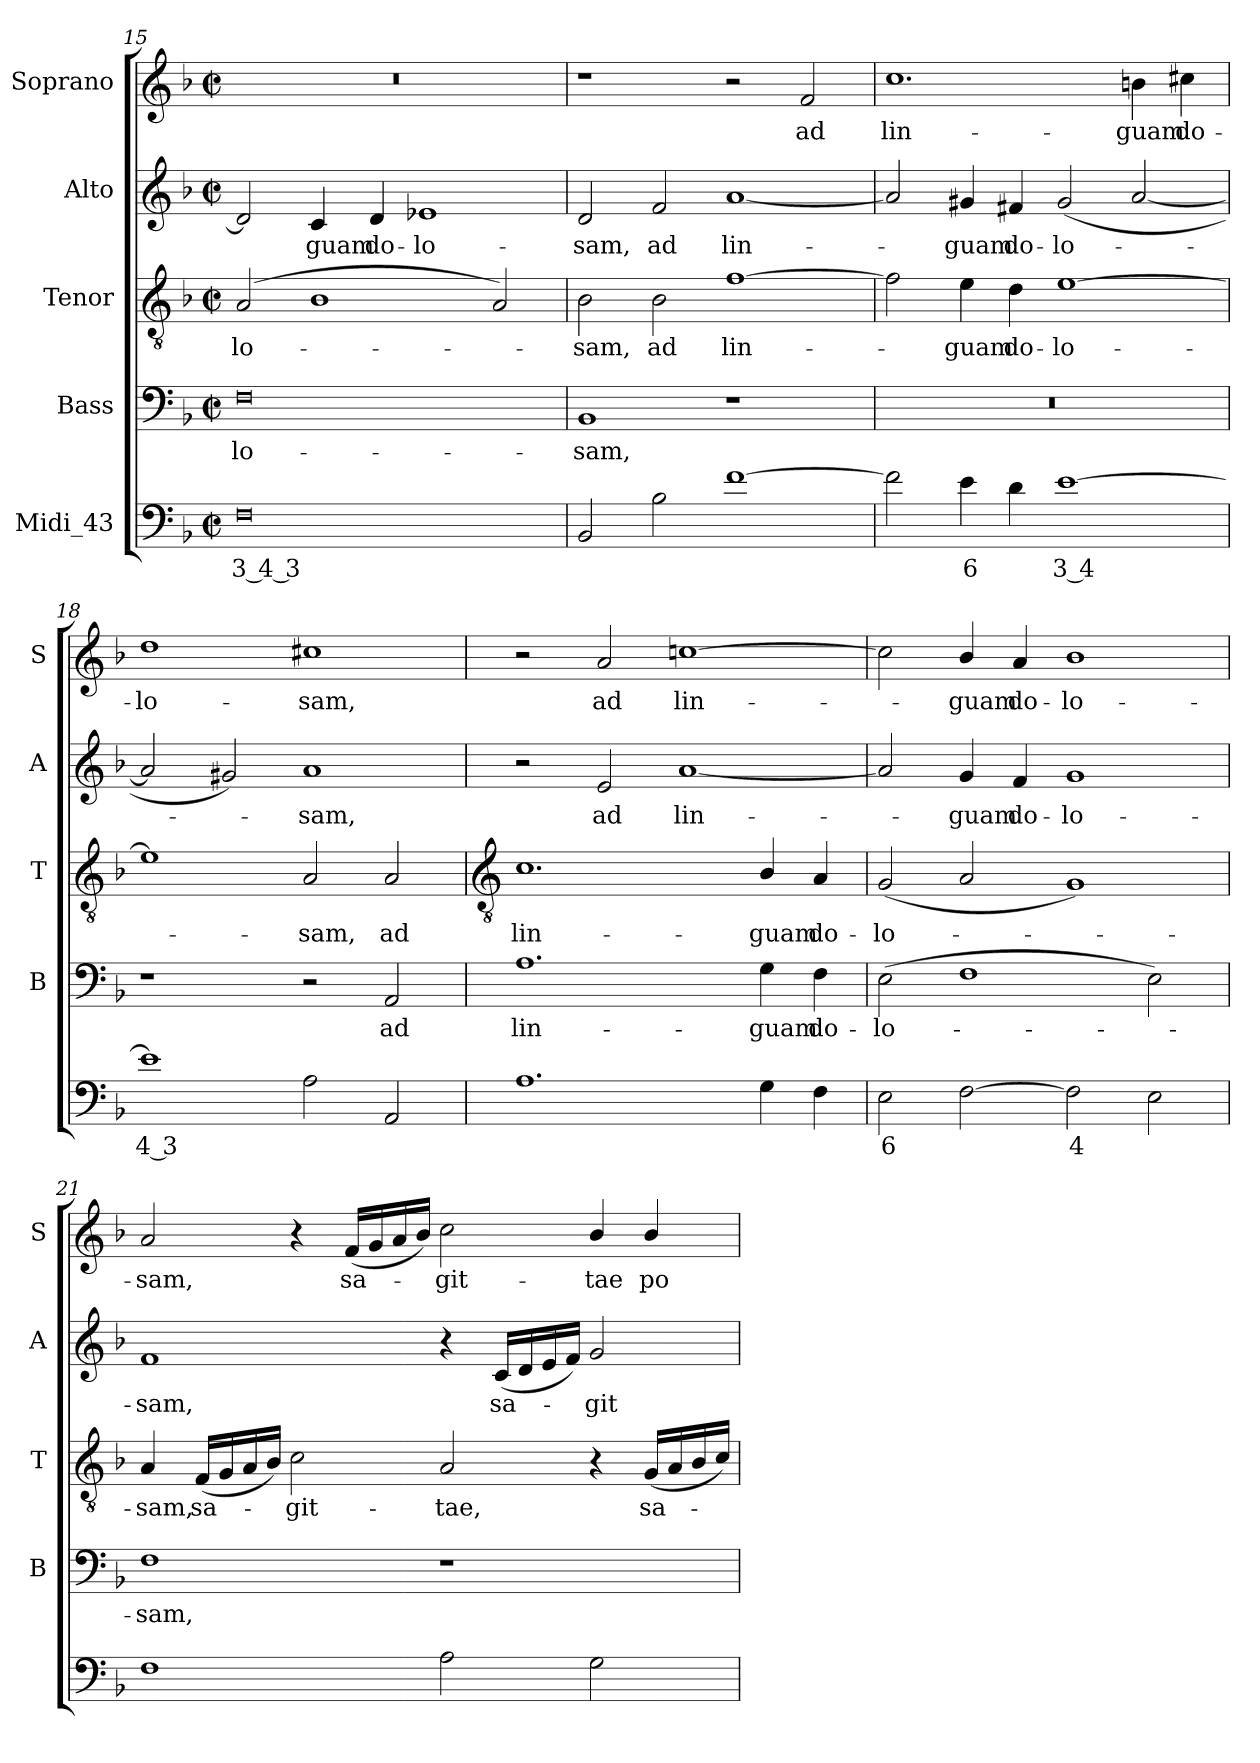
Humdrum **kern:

**kern	**text	**kern	**text	**kern	**text	**kern	**text	**kern	**text
*part5	*part5	*part4	*part4	*part3	*part3	*part2	*part2	*part1	*part1
*staff5	*staff5	*staff4	*staff4	*staff3	*staff3	*staff2	*staff2	*staff1	*staff1
*I"Midi_43	*	*I"Bass	*	*I"Tenor	*	*I"Alto	*	*I"Soprano	*
*	*	*I'B	*	*I'T	*	*I'A	*	*I'S	*
*clefF4	*	*clefF4	*	*clefGv2	*	*clefG2	*	*clefG2	*
*k[b-]	*	*k[b-]	*	*k[b-]	*	*k[b-]	*	*k[b-]	*
*F:	*	*F:	*	*F:	*	*F:	*	*F:	*
*M4/2	*	*M4/2	*	*M4/2	*	*M4/2	*	*M4/2	*
*met(c|)	*	*met(c|)	*	*met(c|)	*	*met(c|)	*	*met(c|)	*
=15	=15	=15	=15	=15	=15	=15	=15	=15	=15
!	!LO:LY:b	!	!LO:LY:b	!	!LO:LY:b	!	!	!	!
0F	3 4 3	0F	-lo-	(<2A	-lo-	2d]	.	0r	.
!	!	!	!	!	!	!	!LO:LY:b	!	!
.	.	.	.	1B-	.	4c	guam	.	.
!	!	!	!	!	!	!	!LO:LY:b	!	!
.	.	.	.	.	.	4d	do-	.	.
!	!	!	!	!	!	!	!LO:LY:b	!	!
.	.	.	.	.	.	1e-X	-lo-	.	.
.	.	.	.	2A)	.	.	.	.	.
=16	=16	=16	=16	=16	=16	=16	=16	=16	=16
!	!	!	!LO:LY:b	!	!LO:LY:b	!	!LO:LY:b	!	!
2BB-	.	1BB-	-sam,	2B-	sam,	2d	-sam,	1r	.
!	!	!	!	!	!LO:LY:b	!	!LO:LY:b	!	!
2B-	.	.	.	2B-	ad	2f	ad	.	.
!	!	!	!	!	!LO:LY:b	!	!LO:LY:b	!	!
[1f	.	1r	.	[1f	lin-	[1a	lin-	2r	.
!	!	!	!	!	!	!	!	!	!LO:LY:b
.	.	.	.	.	.	.	.	2f	ad
=17	=17	=17	=17	=17	=17	=17	=17	=17	=17
!	!	!	!	!	!	!	!	!	!LO:LY:b
2f]	.	0r	.	2f]	.	2a]	.	1.cc	lin-
!	!LO:LY:b	!	!	!	!LO:LY:b	!	!LO:LY:b	!	!
4e	6	.	.	4e	guam	4g#X	guam	.	.
!	!	!	!	!	!LO:LY:b	!	!LO:LY:b	!	!
4d	.	.	.	4d	do-	4f#X	do-	.	.
!	!LO:LY:b	!	!	!	!LO:LY:b	!	!LO:LY:b	!	!
[1e	3 4	.	.	[1e	-lo-	(<2g#	-lo-	.	.
!	!	!	!	!	!	!	!	!	!LO:LY:b
.	.	.	.	.	.	[2a	.	4bn	-guam
!	!	!	!	!	!	!	!	!	!LO:LY:b
.	.	.	.	.	.	.	.	4cc#X	do-
=18	=18	=18	=18	=18	=18	=18	=18	=18	=18
!	!LO:LY:b	!	!	!	!	!	!	!	!LO:LY:b
1e]	4 3	1r	.	1e]	.	2a]	.	1dd	-lo-
.	.	.	.	.	.	2g#X)	.	.	.
!	!	!	!	!	!LO:LY:b	!	!LO:LY:b	!	!LO:LY:b
2A	.	2r	.	2A	sam,	1a	sam,	1cc#X	-sam,
!	!	!	!LO:LY:b	!	!LO:LY:b	!	!	!	!
2AA	.	2AA	ad	2A	ad	.	.	.	.
!!LO:LB:g=z
=19	=19	=19	=19	=19	=19	=19	=19	=19	=19
*	*	*	*	*clefGv2	*	*	*	*	*
!	!	!	!LO:LY:b	!	!LO:LY:b	!	!	!	!
1.A	.	1.A	lin-	1.c	lin-	2r	.	2r	.
!	!	!	!	!	!	!	!LO:LY:b	!	!LO:LY:b
.	.	.	.	.	.	2e	ad	2a	ad
!	!	!	!	!	!	!	!LO:LY:b	!	!LO:LY:b
.	.	.	.	.	.	[1a	lin-	[1ccn	lin-
!	!	!	!LO:LY:b	!	!LO:LY:b	!	!	!	!
4G	.	4G	-guam	4B-/	-guam	.	.	.	.
!	!	!	!LO:LY:b	!	!LO:LY:b	!	!	!	!
4F	.	4F	do-	4A	do-	.	.	.	.
=20	=20	=20	=20	=20	=20	=20	=20	=20	=20
!	!LO:LY:b	!	!LO:LY:b	!	!LO:LY:b	!	!	!	!
2E	6	(>2E	-lo-	(<2G	-lo-	2a]	.	2cc]	.
!	!	!	!	!	!	!	!LO:LY:b	!	!LO:LY:b
[2F	.	1F	.	2A	.	4g	guam	4b-/	guam
!	!	!	!	!	!	!	!LO:LY:b	!	!LO:LY:b
.	.	.	.	.	.	4f	do-	4a	do-
!	!LO:LY:b	!	!	!	!	!	!LO:LY:b	!	!LO:LY:b
2F]	4	.	.	1G)	.	1g	-lo-	1b-	-lo-
2E	.	2E)	.	.	.	.	.	.	.
=21	=21	=21	=21	=21	=21	=21	=21	=21	=21
!	!	!	!LO:LY:b	!	!LO:LY:b	!	!LO:LY:b	!	!LO:LY:b
1F	.	1F	sam,	4A	sam,	1f	-sam,	2a	-sam,
!	!	!	!	!	!LO:LY:b	!	!	!	!
.	.	.	.	(<16FLL	sa-	.	.	.	.
.	.	.	.	16G	.	.	.	.	.
.	.	.	.	16A	.	.	.	.	.
.	.	.	.	16B-JJ)	.	.	.	.	.
!	!	!	!	!	!LO:LY:b	!	!	!	!
.	.	.	.	2c	git-	.	.	4r	.
!	!	!	!	!	!	!	!	!	!LO:LY:b
.	.	.	.	.	.	.	.	(<16fLL	sa-
.	.	.	.	.	.	.	.	16g	.
.	.	.	.	.	.	.	.	16a	.
.	.	.	.	.	.	.	.	16b-JJ)	.
!	!	!	!	!	!LO:LY:b	!	!	!	!LO:LY:b
2A	.	1r	.	2A	-tae,	4r	.	2cc	git-
!	!	!	!	!	!	!	!LO:LY:b	!	!
.	.	.	.	.	.	(<16cLL	sa-	.	.
.	.	.	.	.	.	16d	.	.	.
.	.	.	.	.	.	16e	.	.	.
.	.	.	.	.	.	16fJJ)	.	.	.
!	!	!	!	!	!	!	!LO:LY:b	!	!LO:LY:b
2G	.	.	.	4r	.	2g	git-	4b-/	-tae
!	!	!	!	!	!LO:LY:b	!	!	!	!LO:LY:b
.	.	.	.	(<16GLL	sa-	.	.	4b-/	po-
.	.	.	.	16A	.	.	.	.	.
.	.	.	.	16B-	.	.	.	.	.
.	.	.	.	16cJJ)	.	.	.	.	.
=	=	=	=	=	=	=	=	=	=
*-	*-	*-	*-	*-	*-	*-	*-	*-	*-
